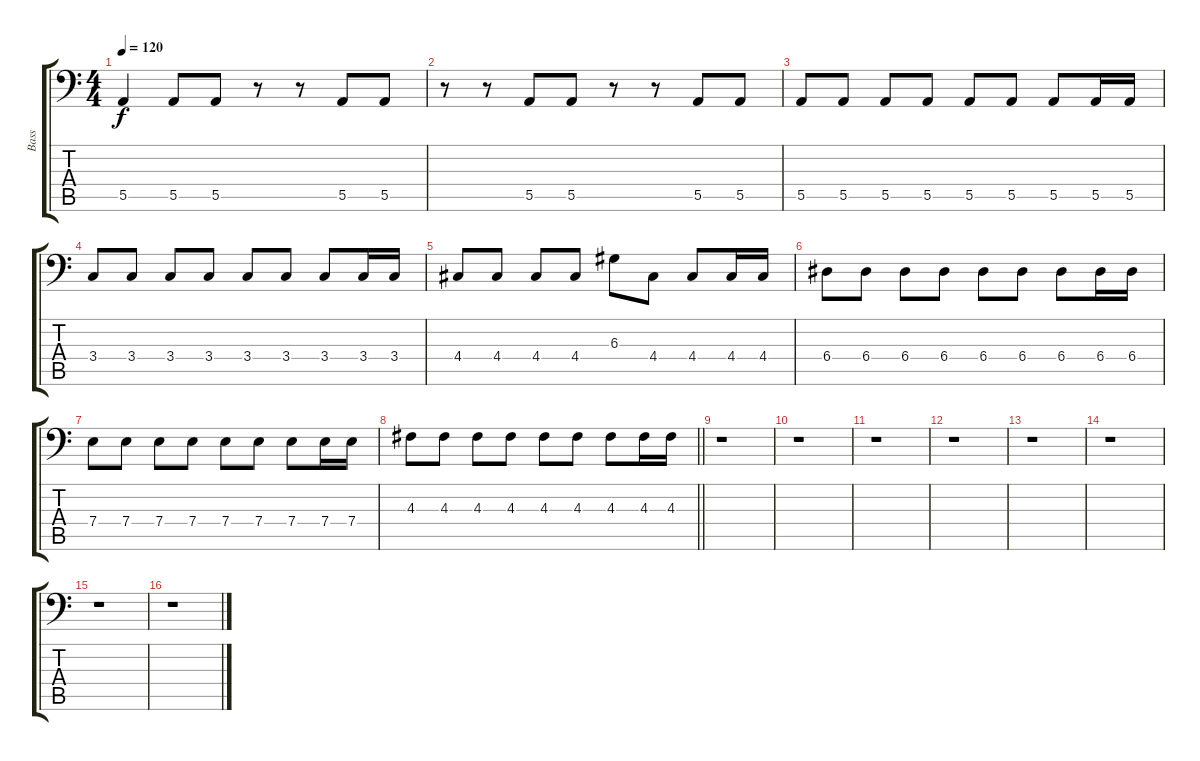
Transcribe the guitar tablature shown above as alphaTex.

\track ("Bass" "Bass") {instrument electricbassfinger}
\staff {score tabs}
\tuning (C3 G2 D2 A1 E1 B0) {hide}
\ts (4 4)
\tempo 120
\clef f4
\ks c
5.5.4{dy f} 5.5.8 5.5.8 r.8 r.8 5.5.8 5.5.8 |
r.8 r.8 5.5.8 5.5.8 r.8 r.8 5.5.8 5.5.8 |
5.5.8 5.5.8 5.5.8 5.5.8 5.5.8 5.5.8 5.5.8 5.5.16 5.5.16 |
3.4.8 3.4.8 3.4.8 3.4.8 3.4.8 3.4.8 3.4.8 3.4.16 3.4.16 |
4.4.8 4.4.8 4.4.8 4.4.8 6.3.8 4.4.8 4.4.8 4.4.16 4.4.16 |
6.4.8 6.4.8 6.4.8 6.4.8 6.4.8 6.4.8 6.4.8 6.4.16 6.4.16 |
7.4.8 7.4.8 7.4.8 7.4.8 7.4.8 7.4.8 7.4.8 7.4.16 7.4.16 |
\barLineRight lightlight
4.3.8 4.3.8 4.3.8 4.3.8 4.3.8 4.3.8 4.3.8 4.3.16 4.3.16 |
r.1 |
r.1 |
r.1 |
r.1 |
r.1 |
r.1 |
r.1 |
r.1
